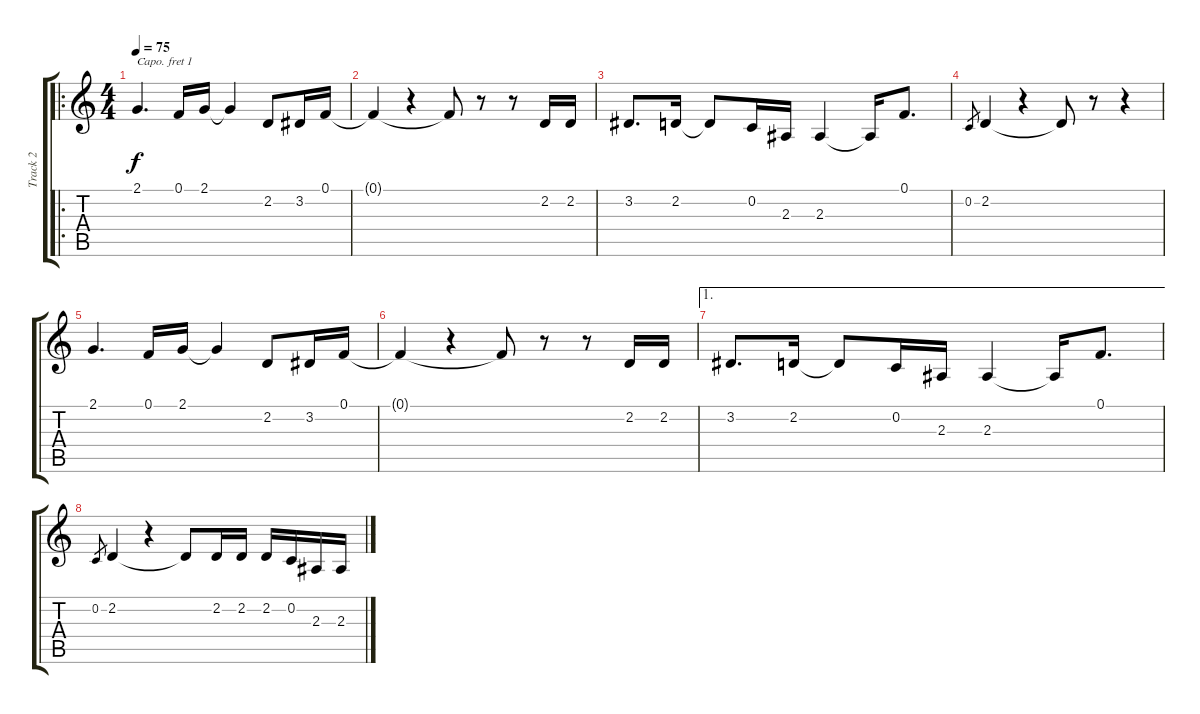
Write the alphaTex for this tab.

\track ("Track 2" "Track 2") {instrument fx8scifi}
\staff {score tabs}
\capo 1
\tuning (E4 B3 G3 D3 A2 E2) {hide}
\ro
\ts (4 4)
\tempo 75
\clef g2
\ks c
2.1.4{d dy f} 0.1.16 2.1.16 2.1{t}.4 2.2.8 3.2.16 0.1.16 |
0.1{t}.4 r.4 0.1{t}.8 r.8 r.8 2.2.16 2.2.16 |
3.2.8{d} 2.2.16 2.2{t}.8 0.2.16 2.3.16 2.3.4 2.3{t}.16 0.1.8{d} |
0.2.8{gr} 2.2.4 r.4 2.2{t}.8 r.8 r.4 |
2.1.4{d} 0.1.16 2.1.16 2.1{t}.4 2.2.8 3.2.16 0.1.16 |
0.1{t}.4 r.4 0.1{t}.8 r.8 r.8 2.2.16 2.2.16 |
\ae 1
3.2.8{d} 2.2.16 2.2{t}.8 0.2.16 2.3.16 2.3.4 2.3{t}.16 0.1.8{d} |
0.2.8{gr} 2.2.4 r.4 2.2{t}.8 2.2.16 2.2.16 2.2.16 0.2.16 2.3.16 2.3.16
